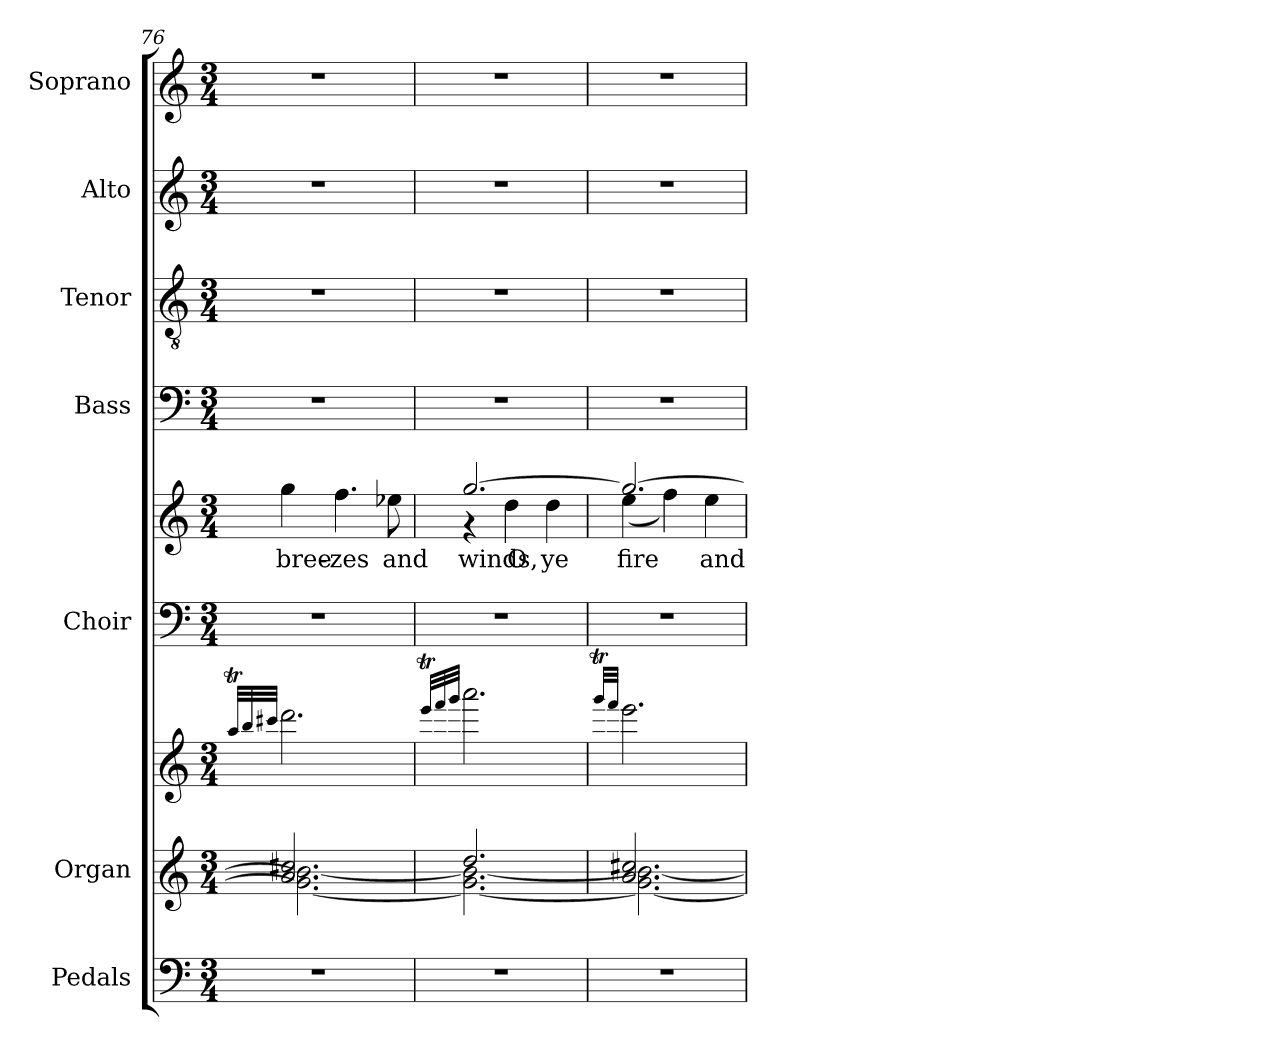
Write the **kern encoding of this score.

**kern	**kern	**kern	**kern	**kern	**text	**kern	**kern	**kern	**kern
*part7	*part6	*part6	*part5	*part5	*part5	*part4	*part3	*part2	*part1
*staff9	*staff8	*staff7	*staff6	*staff5	*staff5	*staff4	*staff3	*staff2	*staff1
*I"Pedals	*I"Organ	*	*I"Choir	*	*	*I"Bass	*I"Tenor	*I"Alto	*I"Soprano
*I'Ped.	*I'Org.	*	*I'Choir	*	*	*I'B.	*I'T.	*I'A.	*I'S.
*clefF4	*clefG2	*clefG2	*clefF4	*clefG2	*	*clefF4	*clefGv2	*clefG2	*clefG2
*	*	*	*	*	*	*	*ITrd7c12	*	*
*k[]	*k[]	*k[]	*k[]	*k[]	*	*k[]	*k[]	*k[]	*k[]
*C:	*C:	*C:	*C:	*C:	*	*C:	*C:	*C:	*C:
*M3/4	*M3/4	*M3/4	*M3/4	*M3/4	*	*M3/4	*M3/4	*M3/4	*M3/4
=76	=76	=76	=76	=76	=76	=76	=76	=76	=76
.	.	32qaaTi/LLL	.	.	.	.	.	.	.
.	.	32qbbi/	.	.	.	.	.	.	.
.	.	32qccc#Xi/JJJ	.	.	.	.	.	.	.
!LO:N:vis=1	!	!	!LO:N:vis=1	!	!	!	!	!	!
*	*^	*	*	*	*	*	*	*	*
!	!	!	!	!	!	!LO:LY:a:color=#000000	!LO:N:vis=1	!LO:N:vis=1	!LO:N:vis=1	!LO:N:vis=1
2.r	2.ai/ 2.cc#Xi	2.gi\_< 2.bi_<	2.dddi\	2.r	4ggi\	bree-	2.r	2.r	2.r	2.r
!	!	!	!	!	!	!LO:LY:a:color=#000000	!	!	!	!
.	.	.	.	.	4.ffi\	-zes	.	.	.	.
!	!	!	!	!	!	!LO:LY:a:color=#000000	!	!	!	!
.	.	.	.	.	8ee-Xi\	and	.	.	.	.
=77	=77	=77	=77	=77	=77	=77	=77	=77	=77	=77
.	.	.	32qeeeti/LLL	.	.	.	.	.	.	.
.	.	.	32qfffi/	.	.	.	.	.	.	.
.	.	.	32qgggi/JJJ	.	.	.	.	.	.	.
!LO:N:vis=1	!	!	!	!LO:N:vis=1	!	!	!	!	!	!
!	!	!	!	!	!LO:TX:b:B:t=S2	!	!	!	!	!
!	!	!	!	!	!	!LO:LY:a:color=#000000	!LO:N:vis=1	!LO:N:vis=1	!LO:N:vis=1	!LO:N:vis=1
*	*	*	*	*	*^	*	*	*	*	*
2.r	2.ddi/	2.gi\_< 2.bi_<	2.aaai\	2.r	[>2.ggi/	4r	winds,	2.r	2.r	2.r	2.r
!	!	!	!	!	!	!	!LO:LY:b:color=#000000	!	!	!	!
.	.	.	.	.	.	4ddi\	O	.	.	.	.
!	!	!	!	!	!	!	!LO:LY:b:color=#000000	!	!	!	!
.	.	.	.	.	.	4ddi\	ye	.	.	.	.
=78	=78	=78	=78	=78	=78	=78	=78	=78	=78	=78	=78
.	.	.	32qgggTi/LLL	.	.	.	.	.	.	.	.
.	.	.	32qfffi/JJJ	.	.	.	.	.	.	.	.
!LO:N:vis=1	!	!	!	!LO:N:vis=1	!	!	!	!	!	!	!
!	!	!	!	!	!	!	!LO:LY:b:color=#000000	!LO:N:vis=1	!LO:N:vis=1	!LO:N:vis=1	!LO:N:vis=1
2.r	2.ai/ 2.cc#Xi	2.gi\_< 2.bi_<	2.eeei\	2.r	2.ggi/_>	(4eei\	fire	2.r	2.r	2.r	2.r
.	.	.	.	.	.	4ffi\)	.	.	.	.	.
!	!	!	!	!	!	!	!LO:LY:b:color=#000000	!	!	!	!
.	.	.	.	.	.	4eei\	and	.	.	.	.
*	*v	*v	*	*	*v	*v	*	*	*	*	*
=	=	=	=	=	=	=	=	=	=
*-	*-	*-	*-	*-	*-	*-	*-	*-	*-
